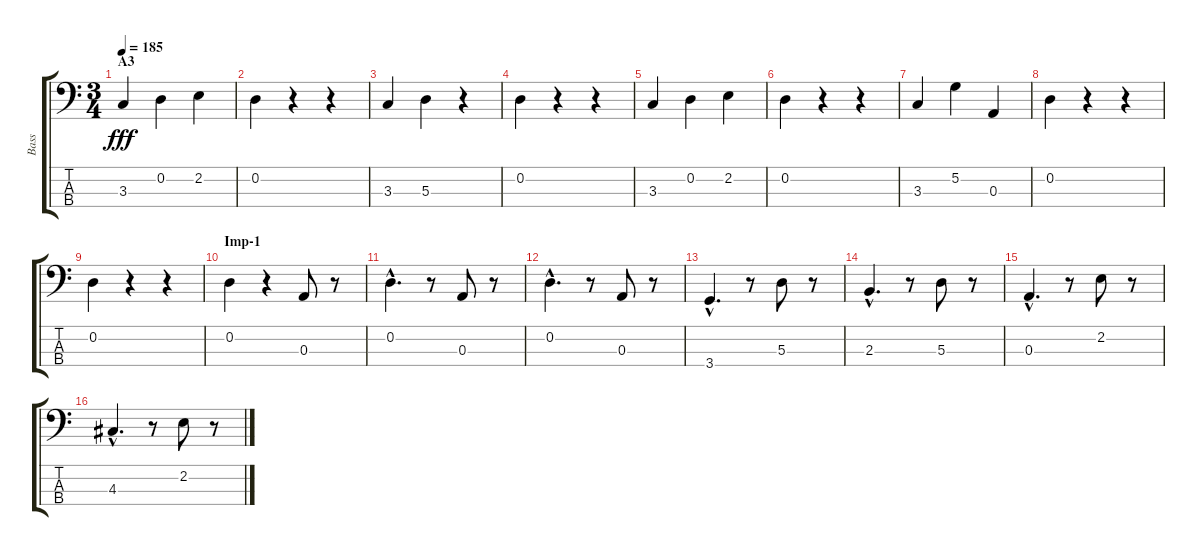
\track ("Bass" "Bass") {instrument acousticbass}
\staff {score tabs}
\tuning (G2 D2 A1 E1) {hide}
\ts (3 4)
\section ("" "A3")
\tempo 185
\clef f4
\ks c
3.3.4{dy fff} 0.2.4 2.2.4 |
0.2.4 r.4 r.4 |
3.3.4 5.3.4 r.4 |
0.2.4 r.4 r.4 |
3.3.4 0.2.4 2.2.4 |
0.2.4 r.4 r.4 |
3.3.4 5.2.4 0.3.4 |
0.2.4 r.4 r.4 |
0.2.4 r.4 r.4 |
\section ("" "Imp-1")
0.2.4 r.4 0.3.8 r.8 |
0.2{hac}.4{d} r.8 0.3.8 r.8 |
0.2{hac}.4{d} r.8 0.3.8 r.8 |
3.4{hac}.4{d} r.8 5.3.8 r.8 |
2.3{hac}.4{d} r.8 5.3.8 r.8 |
0.3{hac}.4{d} r.8 2.2.8 r.8 |
4.3{hac}.4{d} r.8 2.2.8 r.8
